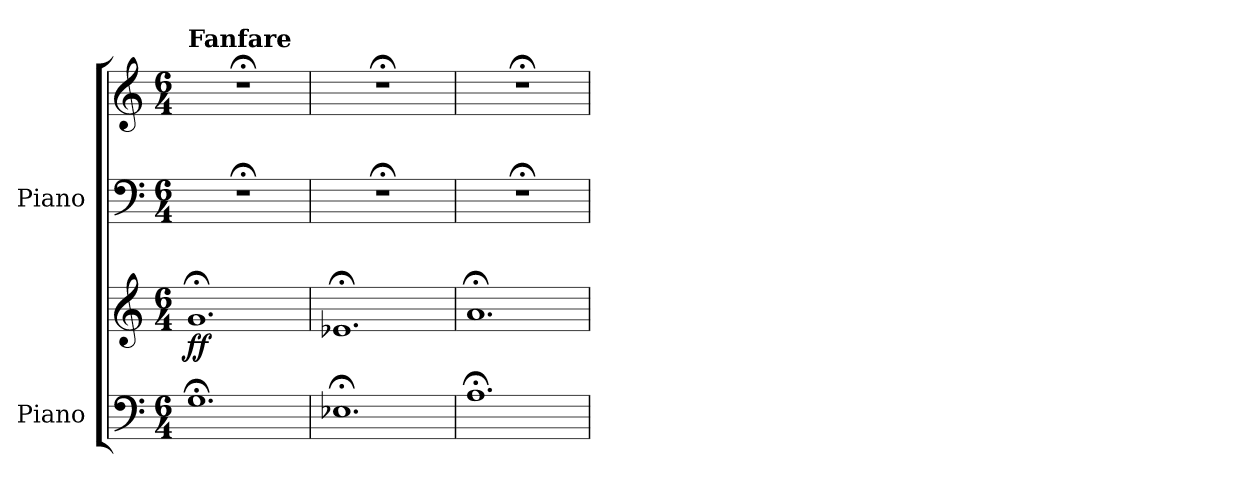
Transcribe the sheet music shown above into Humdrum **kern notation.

**kern	**kern	**dynam	**kern	**kern
*part2	*part2	*part2	*part1	*part1
*staff4	*staff3	*staff3/4	*staff2	*staff1
*I"Piano	*	*	*I"Piano	*
*I'Pno.	*	*	*I'Pno.	*
*clefF4	*clefG2	*	*clefF4	*clefG2
*k[]	*k[]	*	*k[]	*k[]
*M6/4	*M6/4	*	*M6/4	*M6/4
=1	=1	=1	=1	=1
!	!	!	!	!LO:TX:a:B:t=Fanfare
!	!	!LO:DY:b	!	!
1.G;<	1.g;<	ff	1.r;<	1.r;<
=2	=2	=2	=2	=2
1.E-X;<	1.e-X;<	.	1.r;<	1.r;<
=3	=3	=3	=3	=3
1.A;<	1.a;<	.	1.r;<	1.r;<
=	=	=	=	=
*-	*-	*-	*-	*-
